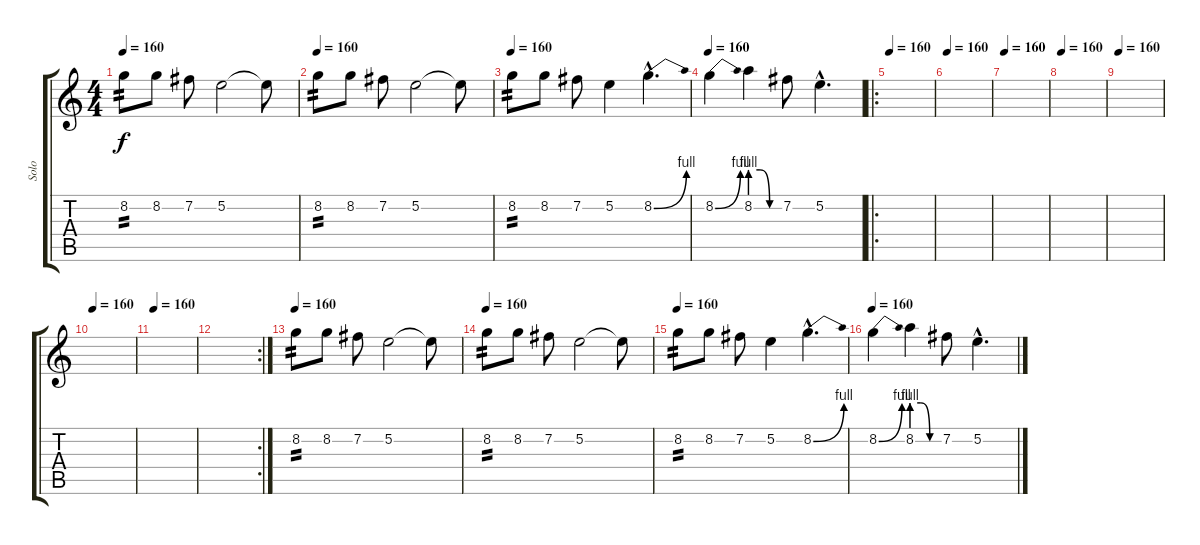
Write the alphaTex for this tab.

\track ("Solo" "Solo") {instrument overdrivenguitar}
\staff {score tabs}
\tuning (E4 B3 G3 D3 A2 E2) {hide}
\ts (4 4)
\tempo 160
\clef g2
\ks c
8.2.8{tp 2 dy f} 8.2.8 7.2.8 5.2.2 5.2{t}.8 |
\tempo 160
8.2.8{tp 2} 8.2.8 7.2.8 5.2.2 5.2{t}.8 |
\tempo 160
8.2.8{tp 2} 8.2.8 7.2.8 5.2.4 8.2{be (bend 0 0 60 4) hac}.4{d} |
\tempo 160
8.2{be (bend 0 0 60 4)}.4 8.2{be (custom 0 4 20 4 40 0 60 0)}.4 7.2.8 5.2{hac}.4{d} |
\ro
\tempo 160
|
\tempo 160
|
\tempo 160
|
\tempo 160
|
\tempo 160
|
\tempo 160
|
\tempo 160
|
\rc 2
|
\tempo 160
8.2.8{tp 2} 8.2.8 7.2.8 5.2.2 5.2{t}.8 |
\tempo 160
8.2.8{tp 2} 8.2.8 7.2.8 5.2.2 5.2{t}.8 |
\tempo 160
8.2.8{tp 2} 8.2.8 7.2.8 5.2.4 8.2{be (bend 0 0 60 4) hac}.4{d} |
\tempo 160
8.2{be (bend 0 0 60 4)}.4 8.2{be (custom 0 4 20 4 40 0 60 0)}.4 7.2.8 5.2{hac}.4{d}
